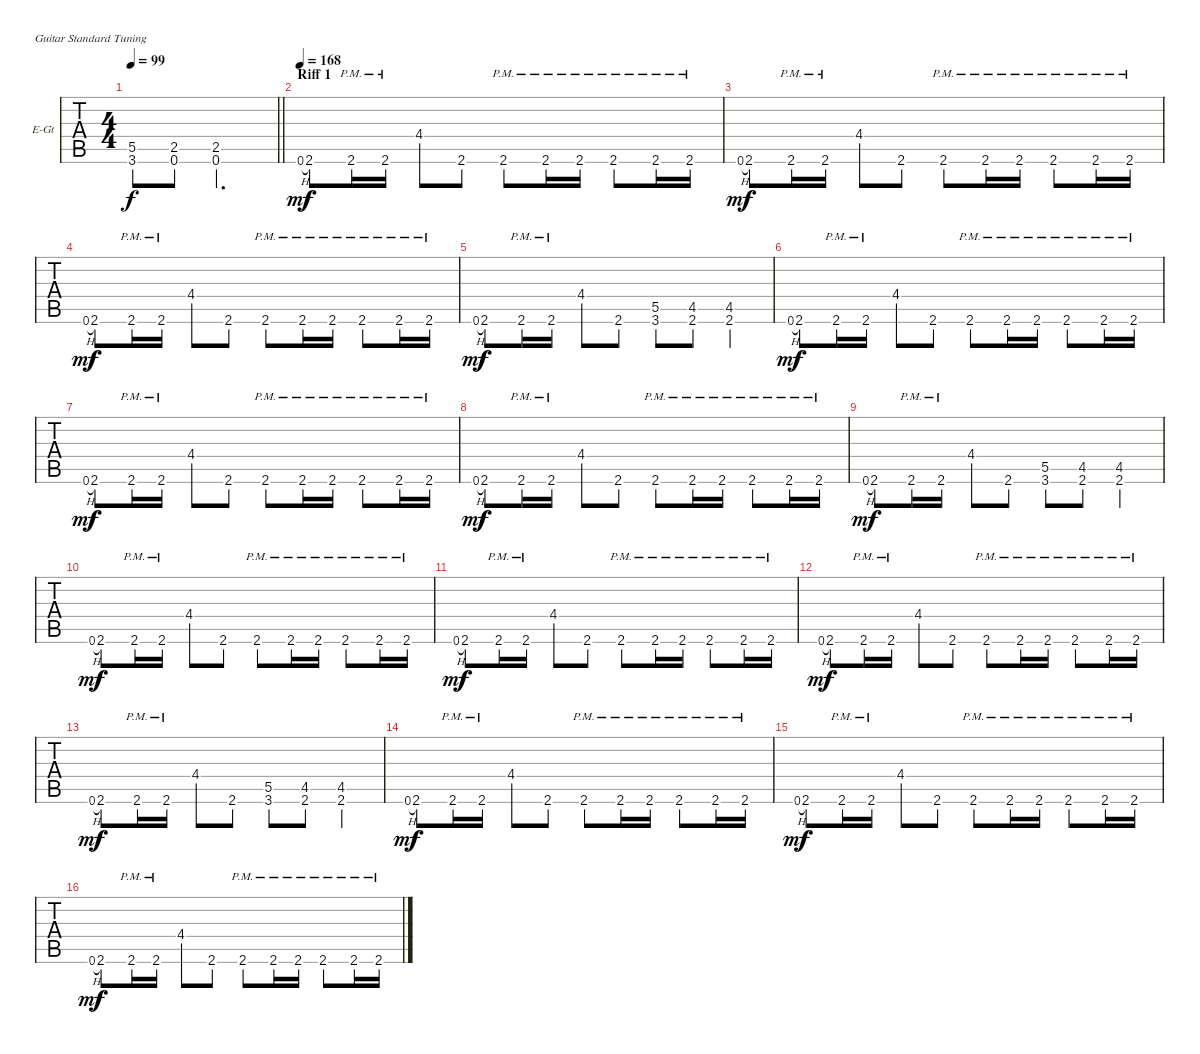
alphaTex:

\bracketExtendMode groupsimilarinstruments
\firstSystemTrackNameOrientation horizontal
\otherSystemsTrackNameOrientation horizontal
\track ("Guitar 01" "E-Gt") {instrument distortionguitar}
\staff {tabs}
\tuning (E4 B3 G3 D3 A2 E2)
\ts (4 4)
\tempo 99
\clef g2
\barLineRight lightlight
\ks c
(5.5 3.6).8{dy f} (2.5{st} 0.6{st}).8 (2.5 0.6).2{d} |
\section ("" "Riff 1")
\tempo 168
0.6{h}.8{gr onbeat dy mf} 2.6.8{dy f} 2.6{pm}.16 2.6{pm}.16 4.4.8 2.6.8 2.6{pm}.8 2.6{pm}.16 2.6{pm}.16 2.6{pm}.8 2.6{pm}.16 2.6{pm}.16 |
0.6{h}.8{gr onbeat dy mf} 2.6.8{dy f} 2.6{pm}.16 2.6{pm}.16 4.4.8 2.6.8 2.6{pm}.8 2.6{pm}.16 2.6{pm}.16 2.6{pm}.8 2.6{pm}.16 2.6{pm}.16 |
0.6{h}.8{gr onbeat dy mf} 2.6.8{dy f} 2.6{pm}.16 2.6{pm}.16 4.4.8 2.6.8 2.6{pm}.8 2.6{pm}.16 2.6{pm}.16 2.6{pm}.8 2.6{pm}.16 2.6{pm}.16 |
0.6{h}.8{gr onbeat dy mf} 2.6.8{dy f} 2.6{pm}.16 2.6{pm}.16 4.4.8 2.6.8 (5.5 3.6).8 (4.5 2.6).8 (4.5 2.6).4 |
0.6{h}.8{gr onbeat dy mf} 2.6.8{dy f} 2.6{pm}.16 2.6{pm}.16 4.4.8 2.6.8 2.6{pm}.8 2.6{pm}.16 2.6{pm}.16 2.6{pm}.8 2.6{pm}.16 2.6{pm}.16 |
0.6{h}.8{gr onbeat dy mf} 2.6.8{dy f} 2.6{pm}.16 2.6{pm}.16 4.4.8 2.6.8 2.6{pm}.8 2.6{pm}.16 2.6{pm}.16 2.6{pm}.8 2.6{pm}.16 2.6{pm}.16 |
0.6{h}.8{gr onbeat dy mf} 2.6.8{dy f} 2.6{pm}.16 2.6{pm}.16 4.4.8 2.6.8 2.6{pm}.8 2.6{pm}.16 2.6{pm}.16 2.6{pm}.8 2.6{pm}.16 2.6{pm}.16 |
0.6{h}.8{gr onbeat dy mf} 2.6.8{dy f} 2.6{pm}.16 2.6{pm}.16 4.4.8 2.6.8 (5.5 3.6).8 (4.5 2.6).8 (4.5 2.6).4 |
0.6{h}.8{gr onbeat dy mf} 2.6.8{dy f} 2.6{pm}.16 2.6{pm}.16 4.4.8 2.6.8 2.6{pm}.8 2.6{pm}.16 2.6{pm}.16 2.6{pm}.8 2.6{pm}.16 2.6{pm}.16 |
0.6{h}.8{gr onbeat dy mf} 2.6.8{dy f} 2.6{pm}.16 2.6{pm}.16 4.4.8 2.6.8 2.6{pm}.8 2.6{pm}.16 2.6{pm}.16 2.6{pm}.8 2.6{pm}.16 2.6{pm}.16 |
0.6{h}.8{gr onbeat dy mf} 2.6.8{dy f} 2.6{pm}.16 2.6{pm}.16 4.4.8 2.6.8 2.6{pm}.8 2.6{pm}.16 2.6{pm}.16 2.6{pm}.8 2.6{pm}.16 2.6{pm}.16 |
0.6{h}.8{gr onbeat dy mf} 2.6.8{dy f} 2.6{pm}.16 2.6{pm}.16 4.4.8 2.6.8 (5.5 3.6).8 (4.5 2.6).8 (4.5 2.6).4 |
0.6{h}.8{gr onbeat dy mf} 2.6.8{dy f} 2.6{pm}.16 2.6{pm}.16 4.4.8 2.6.8 2.6{pm}.8 2.6{pm}.16 2.6{pm}.16 2.6{pm}.8 2.6{pm}.16 2.6{pm}.16 |
0.6{h}.8{gr onbeat dy mf} 2.6.8{dy f} 2.6{pm}.16 2.6{pm}.16 4.4.8 2.6.8 2.6{pm}.8 2.6{pm}.16 2.6{pm}.16 2.6{pm}.8 2.6{pm}.16 2.6{pm}.16 |
0.6{h}.8{gr onbeat dy mf} 2.6.8{dy f} 2.6{pm}.16 2.6{pm}.16 4.4.8 2.6.8 2.6{pm}.8 2.6{pm}.16 2.6{pm}.16 2.6{pm}.8 2.6{pm}.16 2.6{pm}.16
